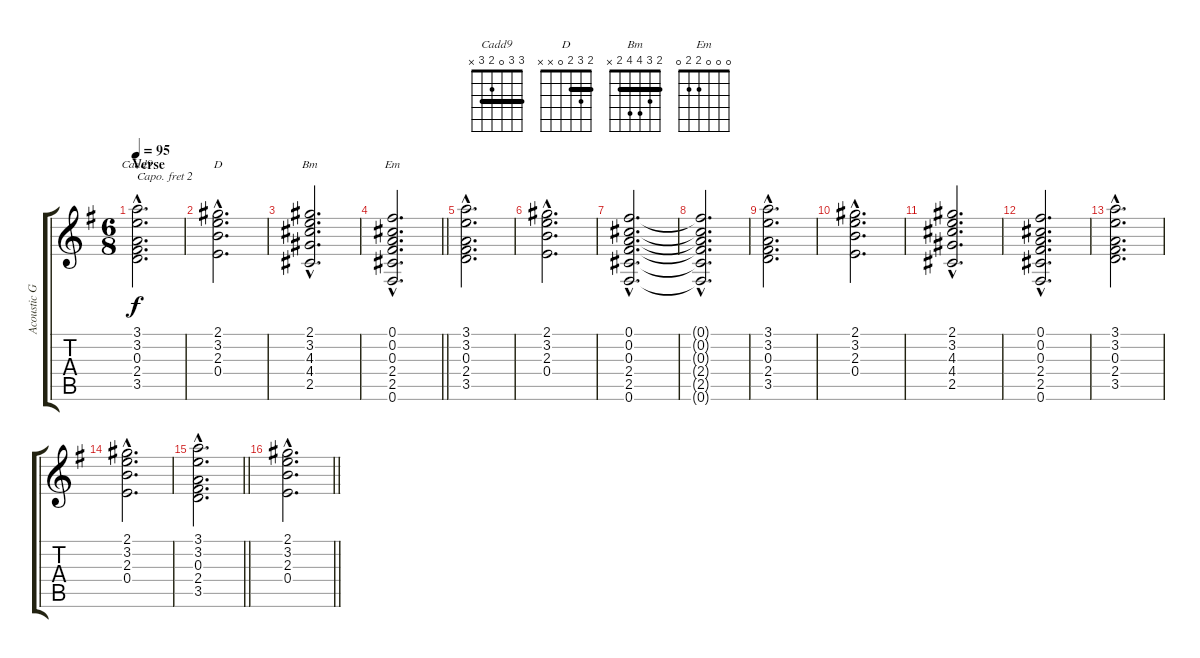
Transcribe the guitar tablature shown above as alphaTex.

\track ("Acoustic Guitar" "Acoustic G") {instrument acousticguitarsteel}
\staff {score tabs}
\capo 2
\tuning (E4 B3 G3 D3 A2 E2) {hide}
\chord ("Cadd9" 3 3 0 2 3 x) {barre 3}
\chord ("D" 2 3 2 0 x x) {barre 2}
\chord ("Bm" 2 3 4 4 2 x) {barre 2}
\chord ("Em" 0 0 0 2 2 0)
\ts (6 8)
\section ("" "Verse")
\tempo 95
\clef g2
\ks g
(3.1{hac} 3.2{hac} 0.3{hac} 2.4{hac} 3.5{hac}).2{d ch "Cadd9" dy f} |
(2.1{hac} 3.2{hac} 2.3{hac} 0.4{hac}).2{d ch "D"} |
(2.1{hac} 3.2{hac} 4.3{hac} 4.4{hac} 2.5{hac}).2{d ch "Bm"} |
\barLineRight lightlight
(0.1{hac} 0.2{hac} 0.3{hac} 2.4{hac} 2.5{hac} 0.6{hac}).2{d ch "Em"} |
\section ("" "")
(3.1{hac} 3.2{hac} 0.3{hac} 2.4{hac} 3.5{hac}).2{d} |
(2.1{hac} 3.2{hac} 2.3{hac} 0.4{hac}).2{d} |
(0.1{hac} 0.2{hac} 0.3{hac} 2.4{hac} 2.5{hac} 0.6{hac}).2{d} |
(0.1{hac t} 0.2{hac t} 0.3{hac t} 2.4{hac t} 2.5{hac t} 0.6{hac t}).2{d} |
(3.1{hac} 3.2{hac} 0.3{hac} 2.4{hac} 3.5{hac}).2{d} |
(2.1{hac} 3.2{hac} 2.3{hac} 0.4{hac}).2{d} |
(2.1{hac} 3.2{hac} 4.3{hac} 4.4{hac} 2.5{hac}).2{d} |
(0.1{hac} 0.2{hac} 0.3{hac} 2.4{hac} 2.5{hac} 0.6{hac}).2{d} |
(3.1{hac} 3.2{hac} 0.3{hac} 2.4{hac} 3.5{hac}).2{d} |
(2.1{hac} 3.2{hac} 2.3{hac} 0.4{hac}).2{d} |
\barLineRight lightlight
(3.1{hac} 3.2{hac} 0.3{hac} 2.4{hac} 3.5{hac}).2{d} |
\section ("" "")
\barLineRight lightlight
(2.1{hac} 3.2{hac} 2.3{hac} 0.4{hac}).2{d}
